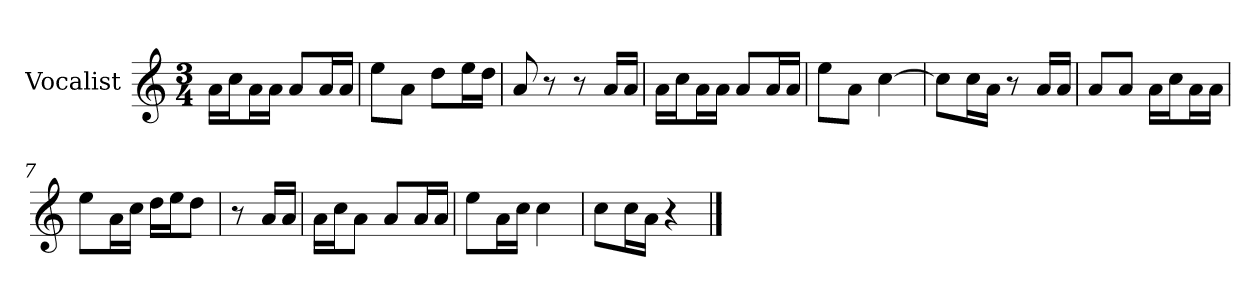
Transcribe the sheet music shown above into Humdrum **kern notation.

**kern
*part1
*staff1
*I"Vocalist
*k[]
*C:
*M3/4
=
16aLL
16ccJ
16aL
16aJJ
8aL
16aL
16aJJ
=1
8eeL
8aJ
8ddL
16eeL
16ddJJ
=2
8a
8r
8r
16aLL
16aJJ
=3
16aLL
16ccJ
16aL
16aJJ
8aL
16aL
16aJJ
=4
8eeL
8aJ
[4cc
=5
8ccL]
16ccL
16aJJ
8r
16aLL
16aJJ
=6
8aL
8aJ
16aLL
16ccJ
16aL
16aJJ
=7
8eeL
16aL
16ccJJ
16ddLL
16eeJ
8ddJ
=8
8r
16aLL
16aJJ
=9
16aLL
16ccJ
8aJ
8aL
16aL
16aJJ
=10
8eeL
16aL
16ccJJ
4cc
=11
8ccL
16ccL
16aJJ
4r
==
*-
